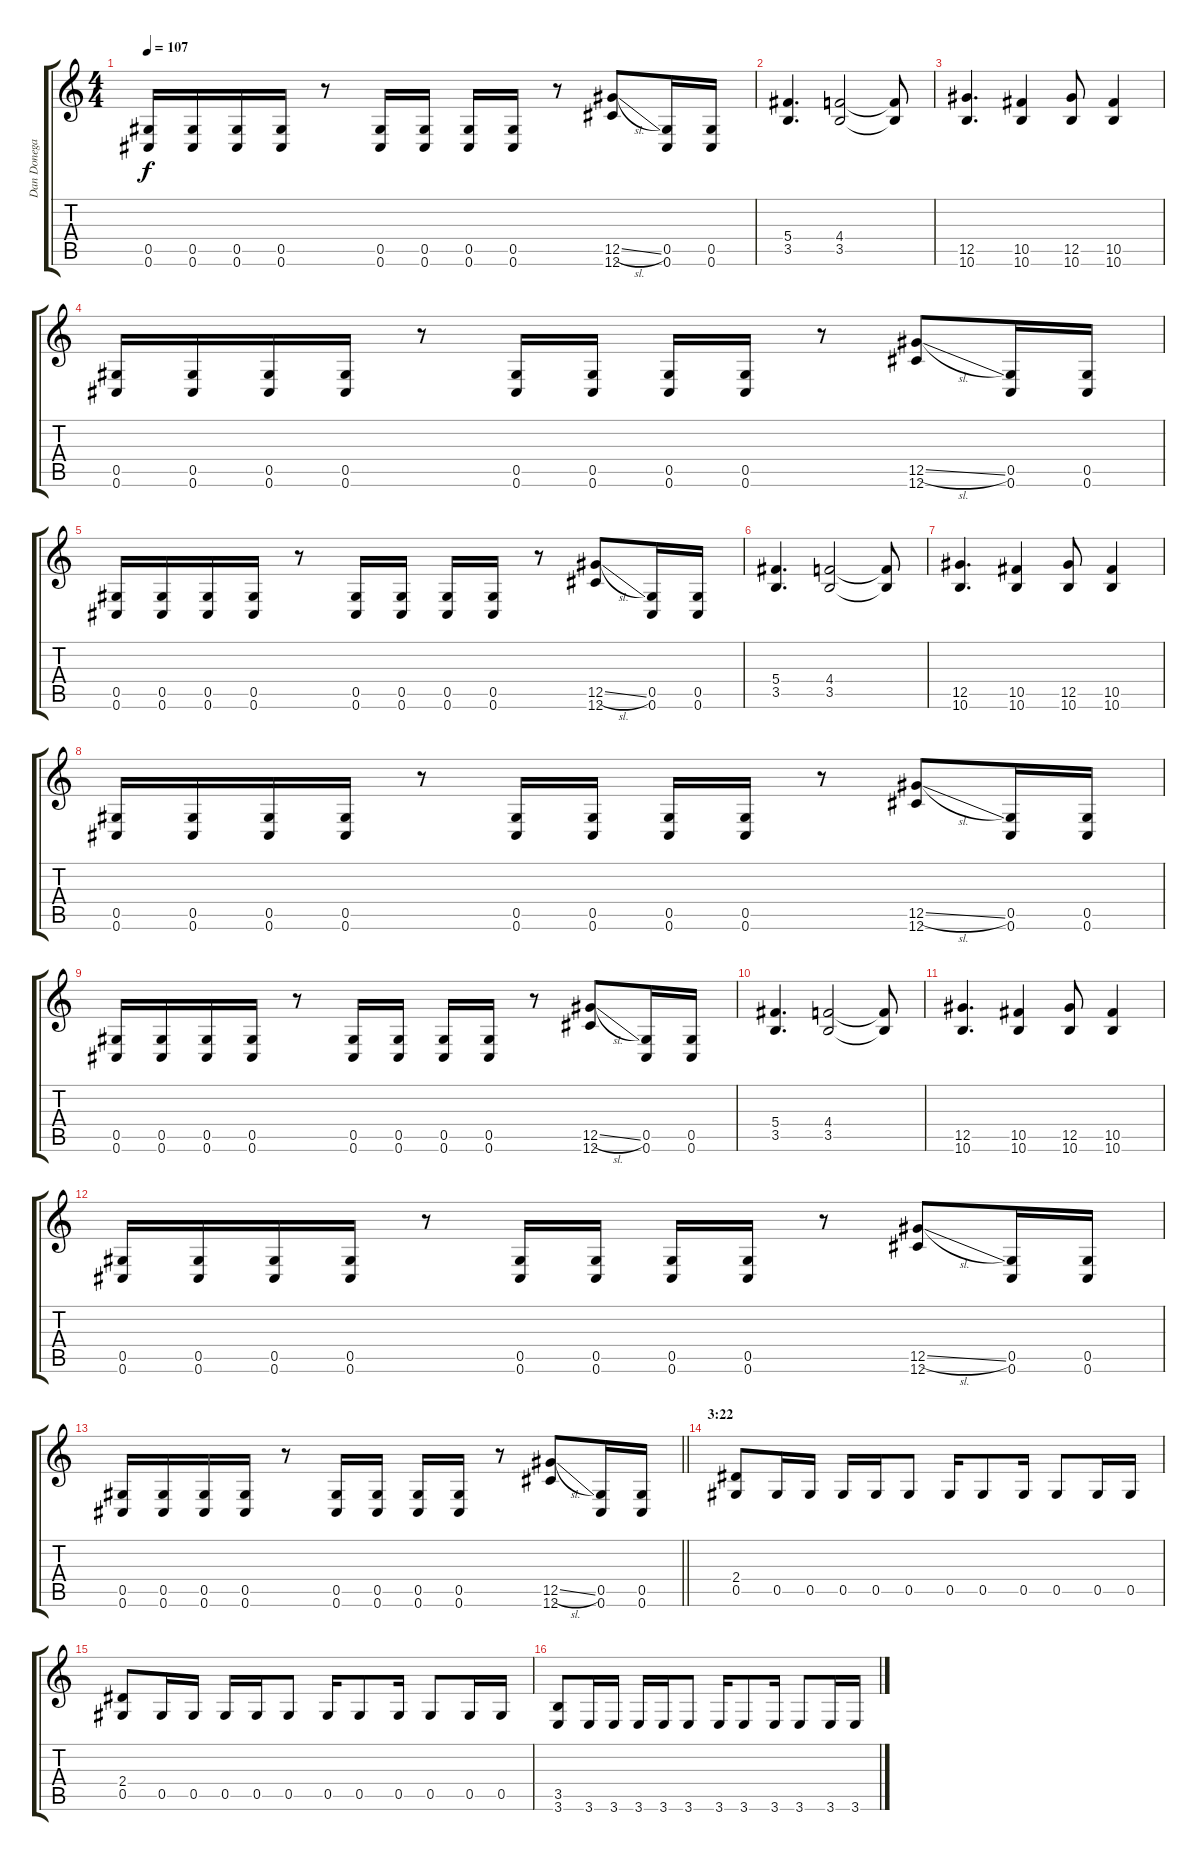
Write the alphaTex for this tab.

\track ("Dan Donegan" "Dan Donega") {instrument distortionguitar}
\staff {score tabs}
\tuning (Eb4 Bb3 Gb3 Db3 Ab2 Db2) {hide}
\ts (4 4)
\tempo 107
\clef g2
\ks c
(0.5 0.6).16{dy f} (0.5 0.6).16 (0.5 0.6).16 (0.5 0.6).16 r.8 (0.5 0.6).16 (0.5 0.6).16 (0.5 0.6).16 (0.5 0.6).16 r.8 (12.5{sl} 12.6).8 (0.5 0.6).16 (0.5 0.6).16 |
(5.4 3.5).4{d} (4.4 3.5).2 (4.4{t} 3.5{t}).8 |
(12.5 10.6).4{d} (10.5 10.6).4 (12.5 10.6).8 (10.5 10.6).4 |
(0.5 0.6).16 (0.5 0.6).16 (0.5 0.6).16 (0.5 0.6).16 r.8 (0.5 0.6).16 (0.5 0.6).16 (0.5 0.6).16 (0.5 0.6).16 r.8 (12.5{sl} 12.6).8 (0.5 0.6).16 (0.5 0.6).16 |
(0.5 0.6).16 (0.5 0.6).16 (0.5 0.6).16 (0.5 0.6).16 r.8 (0.5 0.6).16 (0.5 0.6).16 (0.5 0.6).16 (0.5 0.6).16 r.8 (12.5{sl} 12.6).8 (0.5 0.6).16 (0.5 0.6).16 |
(5.4 3.5).4{d} (4.4 3.5).2 (4.4{t} 3.5{t}).8 |
(12.5 10.6).4{d} (10.5 10.6).4 (12.5 10.6).8 (10.5 10.6).4 |
(0.5 0.6).16 (0.5 0.6).16 (0.5 0.6).16 (0.5 0.6).16 r.8 (0.5 0.6).16 (0.5 0.6).16 (0.5 0.6).16 (0.5 0.6).16 r.8 (12.5{sl} 12.6).8 (0.5 0.6).16 (0.5 0.6).16 |
(0.5 0.6).16 (0.5 0.6).16 (0.5 0.6).16 (0.5 0.6).16 r.8 (0.5 0.6).16 (0.5 0.6).16 (0.5 0.6).16 (0.5 0.6).16 r.8 (12.5{sl} 12.6).8 (0.5 0.6).16 (0.5 0.6).16 |
(5.4 3.5).4{d} (4.4 3.5).2 (4.4{t} 3.5{t}).8 |
(12.5 10.6).4{d} (10.5 10.6).4 (12.5 10.6).8 (10.5 10.6).4 |
(0.5 0.6).16 (0.5 0.6).16 (0.5 0.6).16 (0.5 0.6).16 r.8 (0.5 0.6).16 (0.5 0.6).16 (0.5 0.6).16 (0.5 0.6).16 r.8 (12.5{sl} 12.6).8 (0.5 0.6).16 (0.5 0.6).16 |
\barLineRight lightlight
(0.5 0.6).16 (0.5 0.6).16 (0.5 0.6).16 (0.5 0.6).16 r.8 (0.5 0.6).16 (0.5 0.6).16 (0.5 0.6).16 (0.5 0.6).16 r.8 (12.5{sl} 12.6).8 (0.5 0.6).16 (0.5 0.6).16 |
\section ("" "3:22")
(2.4 0.5).8 0.5.16 0.5.16 0.5.16 0.5.16 0.5.8 0.5.16 0.5.8 0.5.16 0.5.8 0.5.16 0.5.16 |
(2.4 0.5).8 0.5.16 0.5.16 0.5.16 0.5.16 0.5.8 0.5.16 0.5.8 0.5.16 0.5.8 0.5.16 0.5.16 |
(3.5 3.6).8 3.6.16 3.6.16 3.6.16 3.6.16 3.6.8 3.6.16 3.6.8 3.6.16 3.6.8 3.6.16 3.6.16
